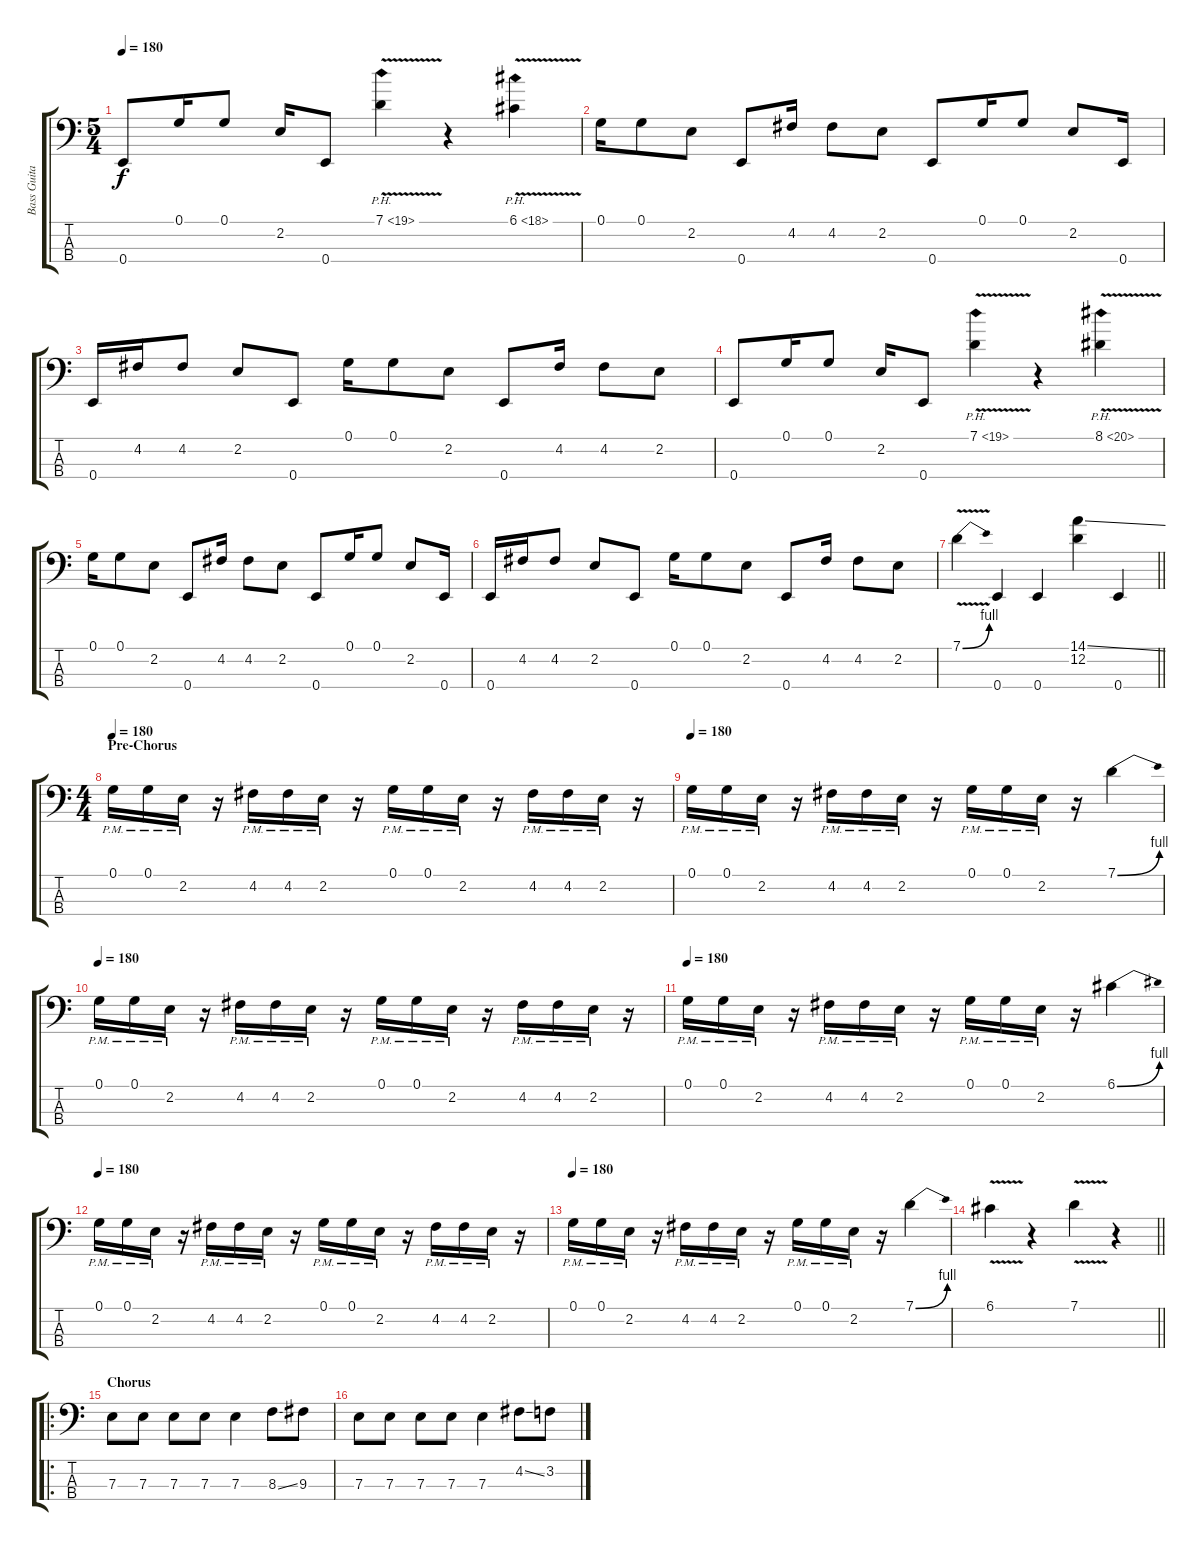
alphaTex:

\track ("Bass Guitar" "Bass Guita") {instrument electricbassfinger}
\staff {score tabs}
\tuning (G2 D2 A1 E1) {hide}
\ts (5 4)
\tempo 180
\clef f4
\ks c
0.4.8{dy f} 0.1.16 0.1.8 2.2.16 0.4.8 7.1{ph 12 v}.4 r.4 6.1{ph 12 v}.4 |
0.1.16 0.1.8 2.2.8 0.4.8 4.2.16 4.2.8 2.2.8 0.4.8 0.1.16 0.1.8 2.2.8 0.4.16 |
0.4.16 4.2.16 4.2.8 2.2.8 0.4.8 0.1.16 0.1.8 2.2.8 0.4.8 4.2.16 4.2.8 2.2.8 |
0.4.8 0.1.16 0.1.8 2.2.16 0.4.8 7.1{ph 12 v}.4 r.4 8.1{ph 12 v}.4 |
0.1.16 0.1.8 2.2.8 0.4.8 4.2.16 4.2.8 2.2.8 0.4.8 0.1.16 0.1.8 2.2.8 0.4.16 |
0.4.16 4.2.16 4.2.8 2.2.8 0.4.8 0.1.16 0.1.8 2.2.8 0.4.8 4.2.16 4.2.8 2.2.8 |
\barLineRight lightlight
7.1{be (bend 0 0 60 4) v}.4 0.4.4 0.4.4 (14.1{ss} 12.2).4 0.4.4 |
\ts (4 4)
\section ("" "Pre-Chorus")
\tempo 180
0.1{pm}.16 0.1{pm}.16 2.2{pm}.16 r.16 4.2{pm}.16 4.2{pm}.16 2.2{pm}.16 r.16 0.1{pm}.16 0.1{pm}.16 2.2{pm}.16 r.16 4.2{pm}.16 4.2{pm}.16 2.2{pm}.16 r.16 |
\tempo 180
0.1{pm}.16 0.1{pm}.16 2.2{pm}.16 r.16 4.2{pm}.16 4.2{pm}.16 2.2{pm}.16 r.16 0.1{pm}.16 0.1{pm}.16 2.2{pm}.16 r.16 7.1{be (bend 0 0 60 4)}.4 |
\tempo 180
0.1{pm}.16 0.1{pm}.16 2.2{pm}.16 r.16 4.2{pm}.16 4.2{pm}.16 2.2{pm}.16 r.16 0.1{pm}.16 0.1{pm}.16 2.2{pm}.16 r.16 4.2{pm}.16 4.2{pm}.16 2.2{pm}.16 r.16 |
\tempo 180
0.1{pm}.16 0.1{pm}.16 2.2{pm}.16 r.16 4.2{pm}.16 4.2{pm}.16 2.2{pm}.16 r.16 0.1{pm}.16 0.1{pm}.16 2.2{pm}.16 r.16 6.1{be (bend 0 0 60 4)}.4 |
\tempo 180
0.1{pm}.16 0.1{pm}.16 2.2{pm}.16 r.16 4.2{pm}.16 4.2{pm}.16 2.2{pm}.16 r.16 0.1{pm}.16 0.1{pm}.16 2.2{pm}.16 r.16 4.2{pm}.16 4.2{pm}.16 2.2{pm}.16 r.16 |
\tempo 180
0.1{pm}.16 0.1{pm}.16 2.2{pm}.16 r.16 4.2{pm}.16 4.2{pm}.16 2.2{pm}.16 r.16 0.1{pm}.16 0.1{pm}.16 2.2{pm}.16 r.16 7.1{be (bend 0 0 60 4)}.4 |
\barLineRight lightlight
6.1{v}.4 r.4 7.1{v}.4 r.4 |
\ro
\section ("" "Chorus")
7.3.8 7.3.8 7.3.8 7.3.8 7.3.4 8.3{ss}.8 9.3.8 |
7.3.8 7.3.8 7.3.8 7.3.8 7.3.4 4.2{ss}.8 3.2.8
